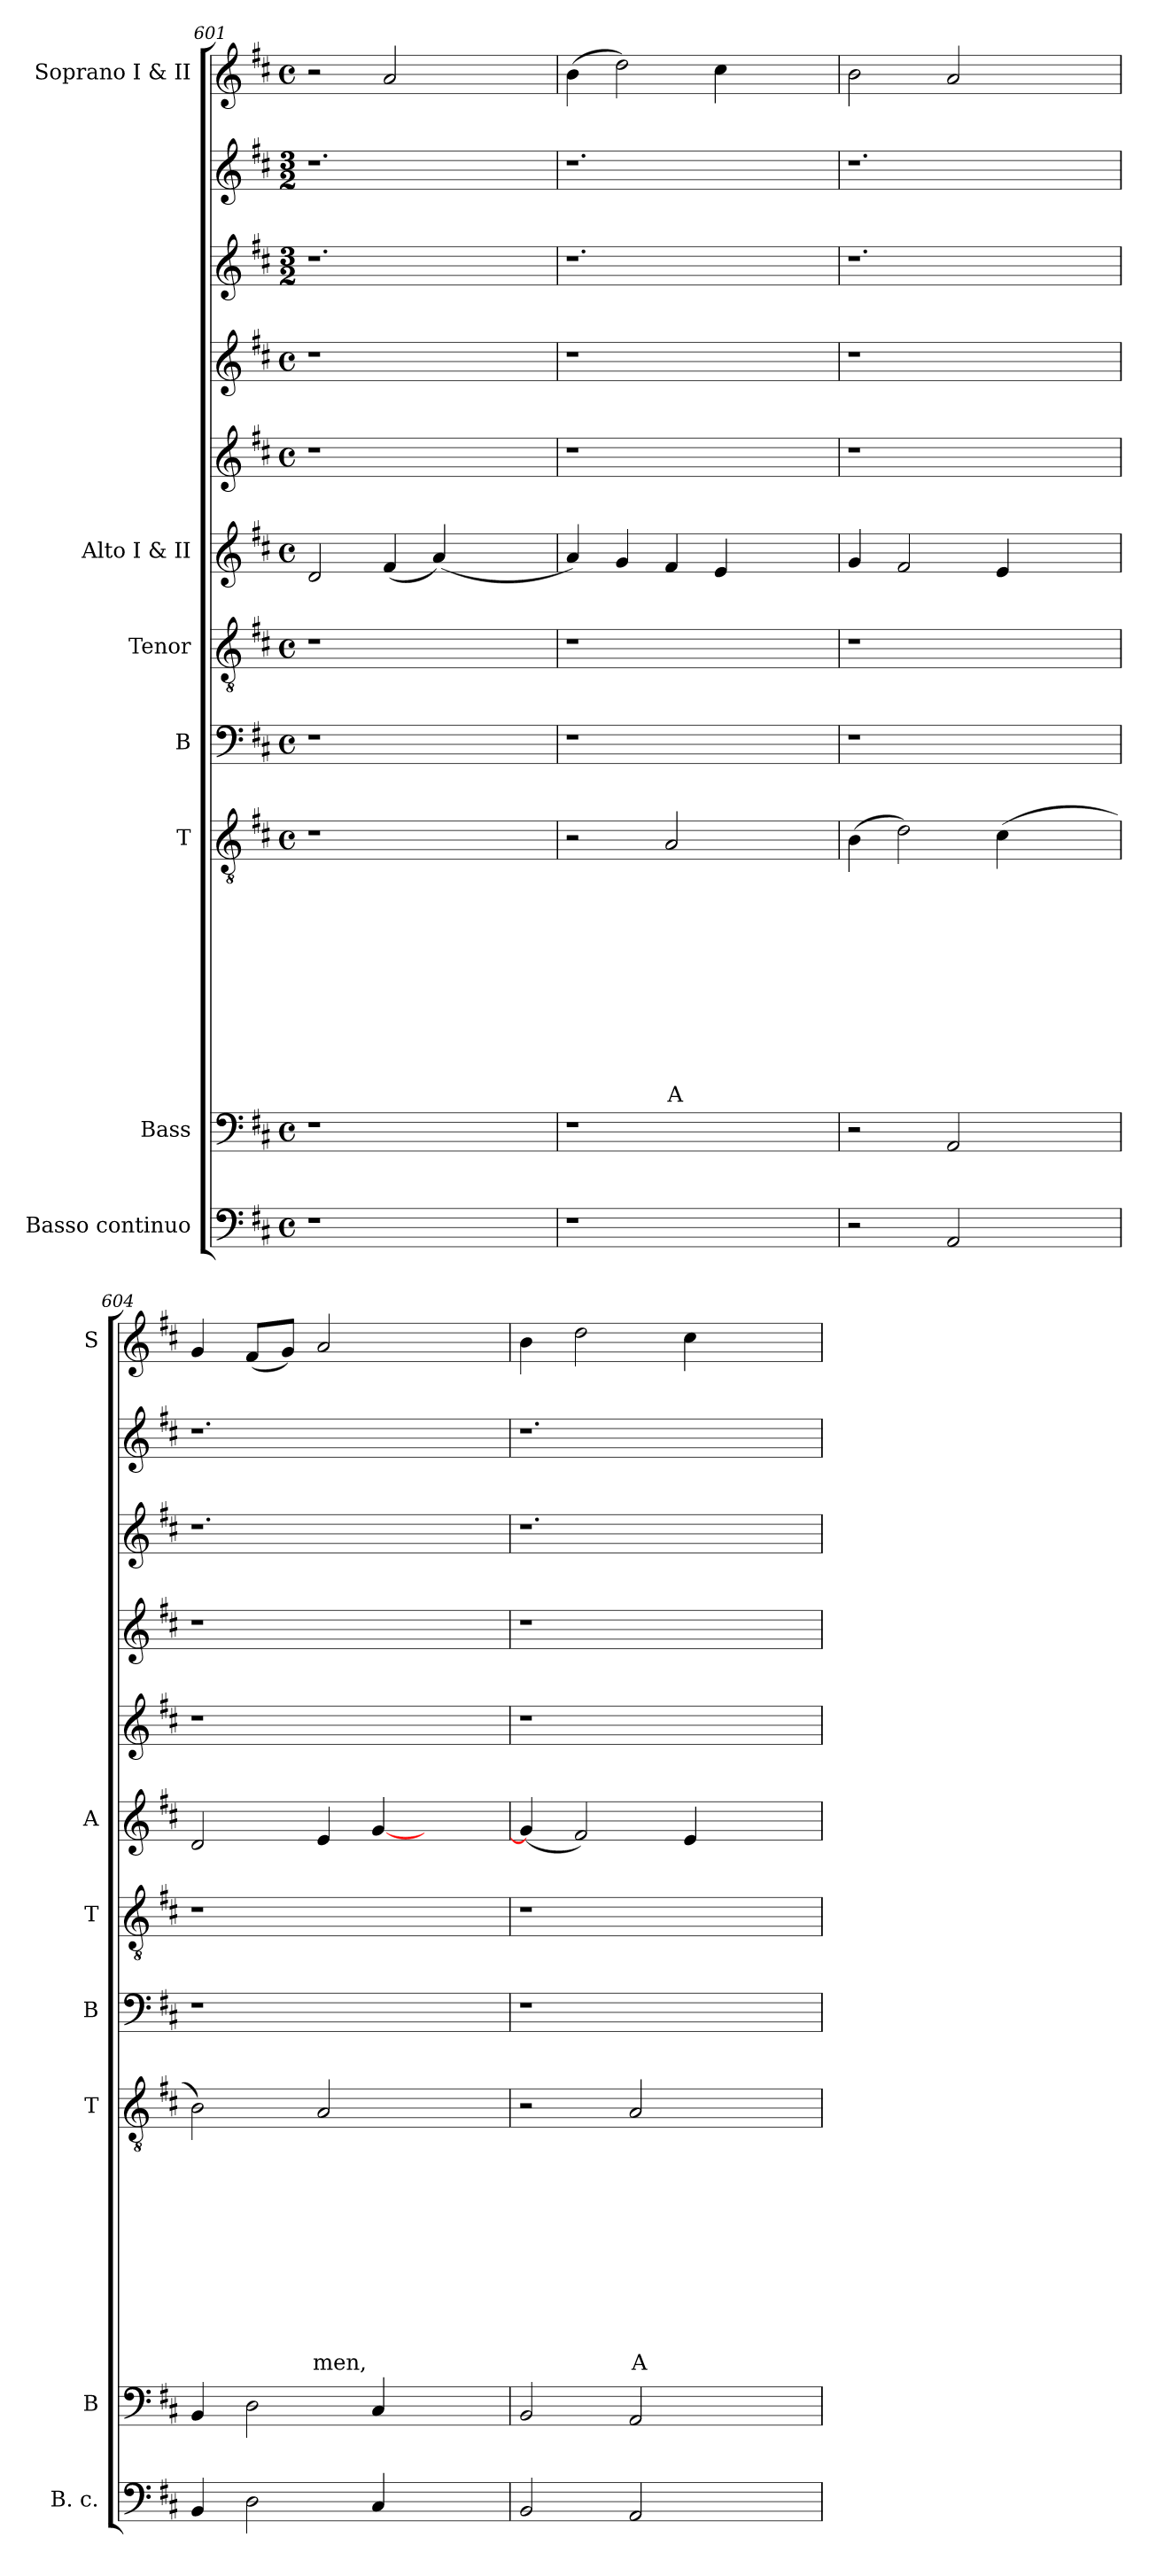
**kern	**kern	**kern	**text	**text	**text	**text	**text	**text	**text	**text	**text	**text	**text	**kern	**kern	**kern	**kern	**kern	**kern	**kern	**kern
*part11	*part10	*part9	*part9	*part9	*part9	*part9	*part9	*part9	*part9	*part9	*part9	*part9	*part9	*part8	*part7	*part6	*part5	*part4	*part3	*part2	*part1
*staff11	*staff10	*staff9	*staff9	*staff9	*staff9	*staff9	*staff9	*staff9	*staff9	*staff9	*staff9	*staff9	*staff9	*staff8	*staff7	*staff6	*staff5	*staff4	*staff3	*staff2	*staff1
*I"Basso continuo	*I"Bass	*I"T	*	*	*	*	*	*	*	*	*	*	*	*I"B	*I"Tenor	*I"Alto I & II	*	*	*	*	*I"Soprano I & II
*I'B. c.	*I'B	*I'T	*	*	*	*	*	*	*	*	*	*	*	*I'B	*I'T	*I'A	*	*	*	*	*I'S
!!LO:LB:g=z
*clefF4	*clefF4	*clefGv2	*	*	*	*	*	*	*	*	*	*	*	*clefF4	*clefGv2	*clefG2	*clefG2	*clefG2	*clefG2	*clefG2	*clefG2
*ITrd7c12	*	*	*	*	*	*	*	*	*	*	*	*	*	*	*	*	*	*	*	*	*
*k[f#c#]	*k[f#c#]	*k[f#c#]	*	*	*	*	*	*	*	*	*	*	*	*k[f#c#]	*k[f#c#]	*k[f#c#]	*k[f#c#]	*k[f#c#]	*k[f#c#]	*k[f#c#]	*k[f#c#]
*D:	*D:	*D:	*	*	*	*	*	*	*	*	*	*	*	*D:	*D:	*D:	*D:	*D:	*D:	*D:	*D:
*M4/4	*M4/4	*M4/4	*	*	*	*	*	*	*	*	*	*	*	*M4/4	*M4/4	*M4/4	*M4/4	*M4/4	*M3/2	*M3/2	*M4/4
*met(c)	*met(c)	*met(c)	*	*	*	*	*	*	*	*	*	*	*	*met(c)	*met(c)	*met(c)	*met(c)	*met(c)	*	*	*met(c)
=601	=601	=601	=601	=601	=601	=601	=601	=601	=601	=601	=601	=601	=601	=601	=601	=601	=601	=601	=601	=601	=601
1r	1r	1r	.	.	.	.	.	.	.	.	.	.	.	1r	1r	2d/	1r	1r	1.r	1.r	2r
.	.	.	.	.	.	.	.	.	.	.	.	.	.	.	.	(<4f#/	.	.	.	.	2a/
.	.	.	.	.	.	.	.	.	.	.	.	.	.	.	.	(<4a/)	.	.	.	.	.
2ryy	2ryy	2ryy	.	.	.	.	.	.	.	.	.	.	.	2ryy	2ryy	2ryy	2ryy	2ryy	.	.	2ryy
=602	=602	=602	=602	=602	=602	=602	=602	=602	=602	=602	=602	=602	=602	=602	=602	=602	=602	=602	=602	=602	=602
1r	1r	2r	.	.	.	.	.	.	.	.	.	.	.	1r	1r	4a/)	1r	1r	1.r	1.r	(>4b\
.	.	.	.	.	.	.	.	.	.	.	.	.	.	.	.	4g/	.	.	.	.	2dd\)
!	!	!	!	!	!	!	!	!	!	!	!	!	!LO:LY:b	!	!	!	!	!	!	!	!
.	.	2A/	.	.	.	.	.	.	.	.	.	.	A	.	.	4f#/	.	.	.	.	.
.	.	.	.	.	.	.	.	.	.	.	.	.	.	.	.	4e/	.	.	.	.	4cc#\
2ryy	2ryy	2ryy	.	.	.	.	.	.	.	.	.	.	.	2ryy	2ryy	2ryy	2ryy	2ryy	.	.	2ryy
=603	=603	=603	=603	=603	=603	=603	=603	=603	=603	=603	=603	=603	=603	=603	=603	=603	=603	=603	=603	=603	=603
2r	2r	(>4B\	.	.	.	.	.	.	.	.	.	.	.	1r	1r	4g/	1r	1r	1.r	1.r	2b\
.	.	2d\)	.	.	.	.	.	.	.	.	.	.	.	.	.	2f#/	.	.	.	.	.
2AAA/	2AA/	.	.	.	.	.	.	.	.	.	.	.	.	.	.	.	.	.	.	.	2a/
.	.	(>4c#\	.	.	.	.	.	.	.	.	.	.	.	.	.	4e/	.	.	.	.	.
2ryy	2ryy	2ryy	.	.	.	.	.	.	.	.	.	.	.	2ryy	2ryy	2ryy	2ryy	2ryy	.	.	2ryy
=604	=604	=604	=604	=604	=604	=604	=604	=604	=604	=604	=604	=604	=604	=604	=604	=604	=604	=604	=604	=604	=604
4BBB/	4BB/	2B\)	.	.	.	.	.	.	.	.	.	.	.	1r	1r	2d/	1r	1r	1.r	1.r	4g/
2DD\	2D\	.	.	.	.	.	.	.	.	.	.	.	.	.	.	.	.	.	.	.	(>8f#/L
.	.	.	.	.	.	.	.	.	.	.	.	.	.	.	.	.	.	.	.	.	8g/J)
!	!	!	!	!	!	!	!	!	!	!	!	!	!LO:LY:b	!	!	!	!	!	!	!	!
.	.	2A/	.	.	.	.	.	.	.	.	.	.	men,	.	.	4e/	.	.	.	.	2a/
4CC#/	4C#/	.	.	.	.	.	.	.	.	.	.	.	.	.	.	[<4g/	.	.	.	.	.
2ryy	2ryy	2ryy	.	.	.	.	.	.	.	.	.	.	.	2ryy	2ryy	2ryy	2ryy	2ryy	.	.	2ryy
=605	=605	=605	=605	=605	=605	=605	=605	=605	=605	=605	=605	=605	=605	=605	=605	=605	=605	=605	=605	=605	=605
2BBB/	2BB/	2r	.	.	.	.	.	.	.	.	.	.	.	1r	1r	(<4g/]	1r	1r	1.r	1.r	4b\
.	.	.	.	.	.	.	.	.	.	.	.	.	.	.	.	2f#/)	.	.	.	.	2dd\
!	!	!	!	!	!	!	!	!	!	!	!	!	!LO:LY:b	!	!	!	!	!	!	!	!
2AAA/	2AA/	2A/	.	.	.	.	.	.	.	.	.	.	A	.	.	.	.	.	.	.	.
.	.	.	.	.	.	.	.	.	.	.	.	.	.	.	.	4e/	.	.	.	.	4cc#\
2ryy	2ryy	2ryy	.	.	.	.	.	.	.	.	.	.	.	2ryy	2ryy	2ryy	2ryy	2ryy	.	.	2ryy
=	=	=	=	=	=	=	=	=	=	=	=	=	=	=	=	=	=	=	=	=	=
*-	*-	*-	*-	*-	*-	*-	*-	*-	*-	*-	*-	*-	*-	*-	*-	*-	*-	*-	*-	*-	*-
